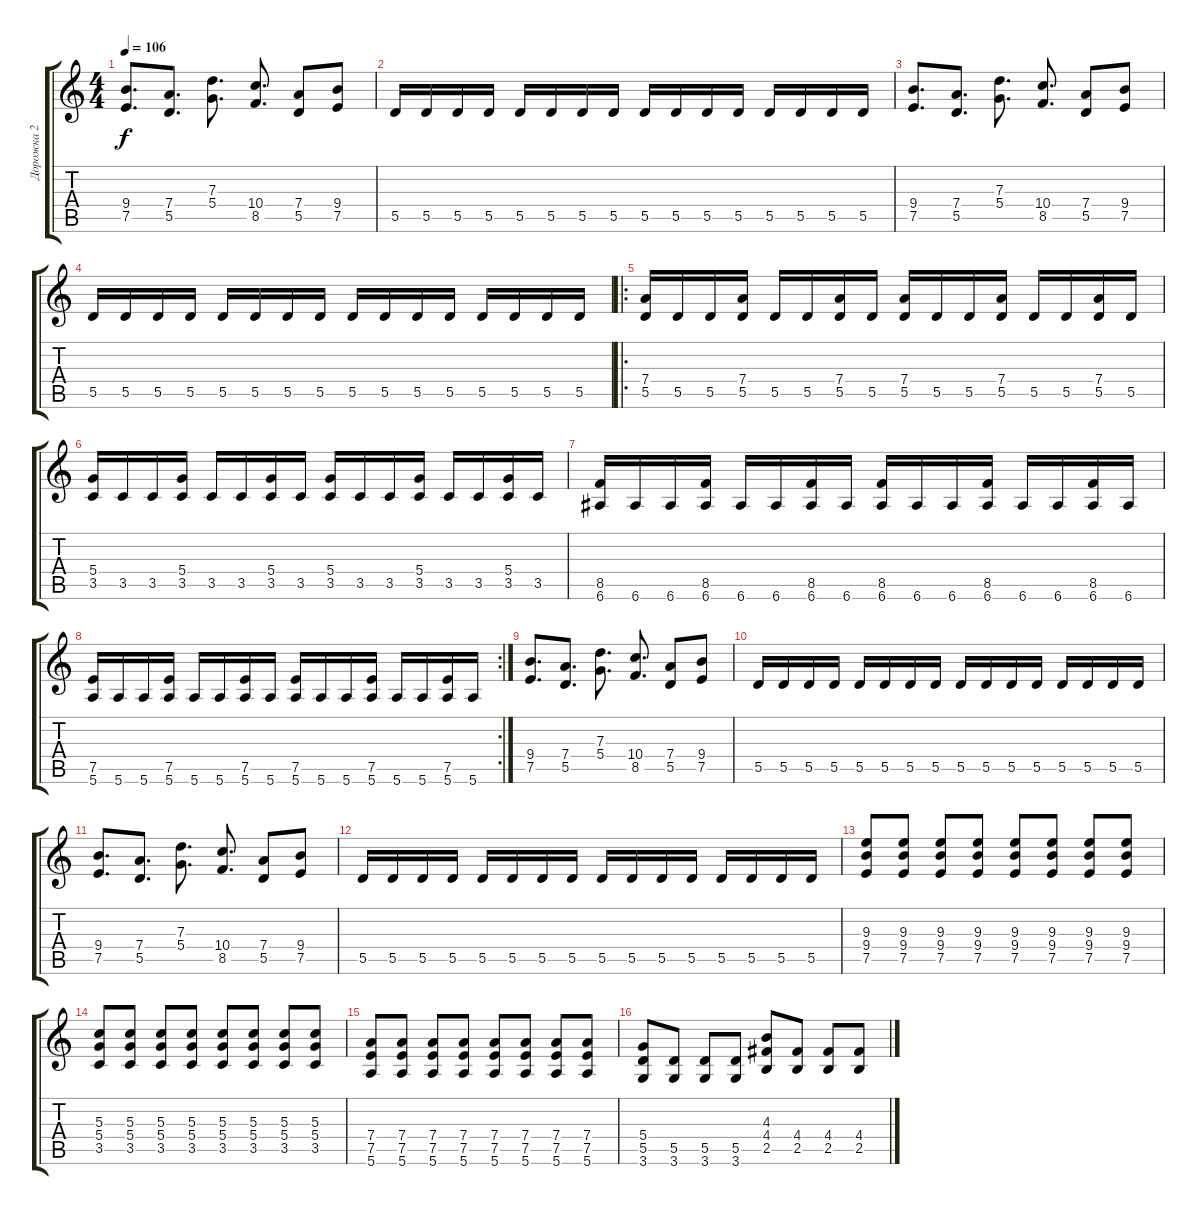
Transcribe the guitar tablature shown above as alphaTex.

\track ("Дорожка 2" "Дорожка 2") {instrument distortionguitar}
\staff {score tabs}
\tuning (E4 B3 G3 D3 A2 E2) {hide}
\ts (4 4)
\tempo 106
\clef g2
\ks c
(9.4 7.5).8{d dy f} (7.4 5.5).8{d} (7.3 5.4).8{d} (10.4 8.5).8{d} (7.4 5.5).8 (9.4 7.5).8 |
5.5.16 5.5.16 5.5.16 5.5.16 5.5.16 5.5.16 5.5.16 5.5.16 5.5.16 5.5.16 5.5.16 5.5.16 5.5.16 5.5.16 5.5.16 5.5.16 |
(9.4 7.5).8{d} (7.4 5.5).8{d} (7.3 5.4).8{d} (10.4 8.5).8{d} (7.4 5.5).8 (9.4 7.5).8 |
5.5.16 5.5.16 5.5.16 5.5.16 5.5.16 5.5.16 5.5.16 5.5.16 5.5.16 5.5.16 5.5.16 5.5.16 5.5.16 5.5.16 5.5.16 5.5.16 |
\ro
(7.4 5.5).16 5.5.16 5.5.16 (7.4 5.5).16 5.5.16 5.5.16 (7.4 5.5).16 5.5.16 (7.4 5.5).16 5.5.16 5.5.16 (7.4 5.5).16 5.5.16 5.5.16 (7.4 5.5).16 5.5.16 |
(5.4 3.5).16 3.5.16 3.5.16 (5.4 3.5).16 3.5.16 3.5.16 (5.4 3.5).16 3.5.16 (5.4 3.5).16 3.5.16 3.5.16 (5.4 3.5).16 3.5.16 3.5.16 (5.4 3.5).16 3.5.16 |
(8.5 6.6).16 6.6.16 6.6.16 (8.5 6.6).16 6.6.16 6.6.16 (8.5 6.6).16 6.6.16 (8.5 6.6).16 6.6.16 6.6.16 (8.5 6.6).16 6.6.16 6.6.16 (8.5 6.6).16 6.6.16 |
\rc 2
(7.5 5.6).16 5.6.16 5.6.16 (7.5 5.6).16 5.6.16 5.6.16 (7.5 5.6).16 5.6.16 (7.5 5.6).16 5.6.16 5.6.16 (7.5 5.6).16 5.6.16 5.6.16 (7.5 5.6).16 5.6.16 |
(9.4 7.5).8{d} (7.4 5.5).8{d} (7.3 5.4).8{d} (10.4 8.5).8{d} (7.4 5.5).8 (9.4 7.5).8 |
5.5.16 5.5.16 5.5.16 5.5.16 5.5.16 5.5.16 5.5.16 5.5.16 5.5.16 5.5.16 5.5.16 5.5.16 5.5.16 5.5.16 5.5.16 5.5.16 |
(9.4 7.5).8{d} (7.4 5.5).8{d} (7.3 5.4).8{d} (10.4 8.5).8{d} (7.4 5.5).8 (9.4 7.5).8 |
5.5.16 5.5.16 5.5.16 5.5.16 5.5.16 5.5.16 5.5.16 5.5.16 5.5.16 5.5.16 5.5.16 5.5.16 5.5.16 5.5.16 5.5.16 5.5.16 |
(9.3 9.4 7.5).8 (9.3 9.4 7.5).8 (9.3 9.4 7.5).8 (9.3 9.4 7.5).8 (9.3 9.4 7.5).8 (9.3 9.4 7.5).8 (9.3 9.4 7.5).8 (9.3 9.4 7.5).8 |
(5.3 5.4 3.5).8 (5.3 5.4 3.5).8 (5.3 5.4 3.5).8 (5.3 5.4 3.5).8 (5.3 5.4 3.5).8 (5.3 5.4 3.5).8 (5.3 5.4 3.5).8 (5.3 5.4 3.5).8 |
(7.4 7.5 5.6).8 (7.4 7.5 5.6).8 (7.4 7.5 5.6).8 (7.4 7.5 5.6).8 (7.4 7.5 5.6).8 (7.4 7.5 5.6).8 (7.4 7.5 5.6).8 (7.4 7.5 5.6).8 |
(5.4 5.5 3.6).8 (5.5 3.6).8 (5.5 3.6).8 (5.5 3.6).8 (4.3 4.4 2.5).8 (4.4 2.5).8 (4.4 2.5).8 (4.4 2.5).8
